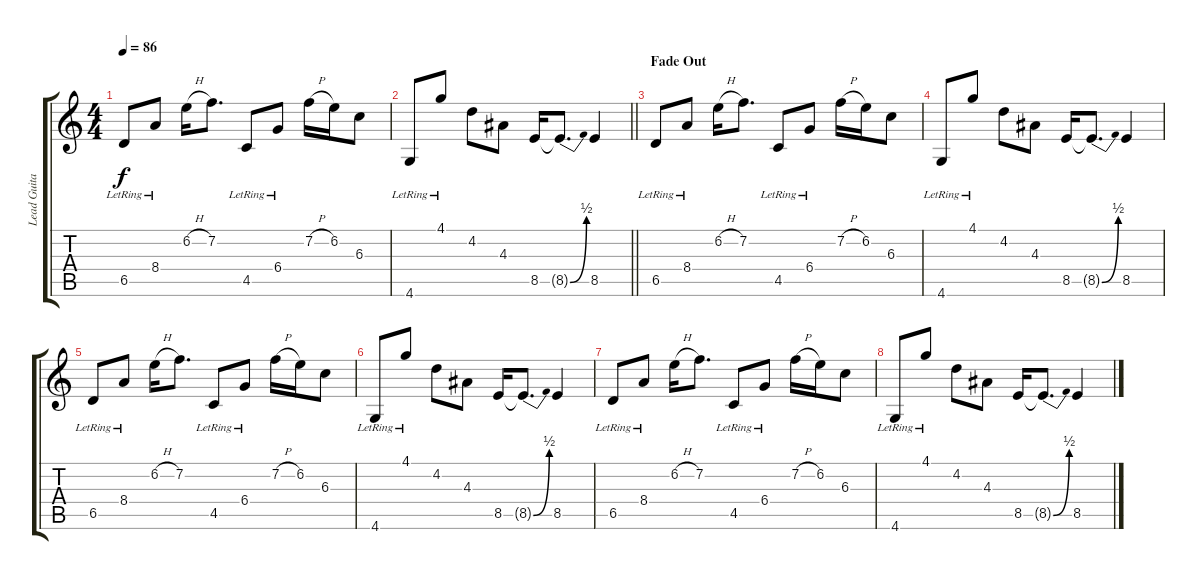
\track ("Lead Guitar" "Lead Guita") {instrument distortionguitar}
\staff {score tabs}
\tuning (Eb4 Bb3 Gb3 Db3 Ab2 Eb2) {hide}
\ts (4 4)
\tempo 86
\clef g2
\ks c
6.5{lr}.8{dy f} 8.4{lr}.8 6.2{h}.16 7.2.8{d} 4.5{lr}.8 6.4{lr}.8 7.2{h}.16 6.2.16 6.3.8 |
\barLineRight lightlight
4.6{lr}.8 4.1{lr}.8 4.2.8 4.3.8 8.5.16 8.5{be (bend 0 0 60 2) t}.8{d} 8.5.4 |
\section ("" "Fade Out")
6.5{lr}.8 8.4{lr}.8 6.2{h}.16 7.2.8{d} 4.5{lr}.8 6.4{lr}.8 7.2{h}.16 6.2.16 6.3.8 |
4.6{lr}.8 4.1{lr}.8 4.2.8 4.3.8 8.5.16 8.5{be (bend 0 0 60 2) t}.8{d} 8.5.4 |
6.5{lr}.8 8.4{lr}.8 6.2{h}.16 7.2.8{d} 4.5{lr}.8 6.4{lr}.8 7.2{h}.16 6.2.16 6.3.8 |
4.6{lr}.8 4.1{lr}.8 4.2.8 4.3.8 8.5.16 8.5{be (bend 0 0 60 2) t}.8{d} 8.5.4 |
6.5{lr}.8 8.4{lr}.8 6.2{h}.16 7.2.8{d} 4.5{lr}.8 6.4{lr}.8 7.2{h}.16 6.2.16 6.3.8 |
4.6{lr}.8 4.1{lr}.8 4.2.8 4.3.8 8.5.16 8.5{be (bend 0 0 60 2) t}.8{d} 8.5.4
